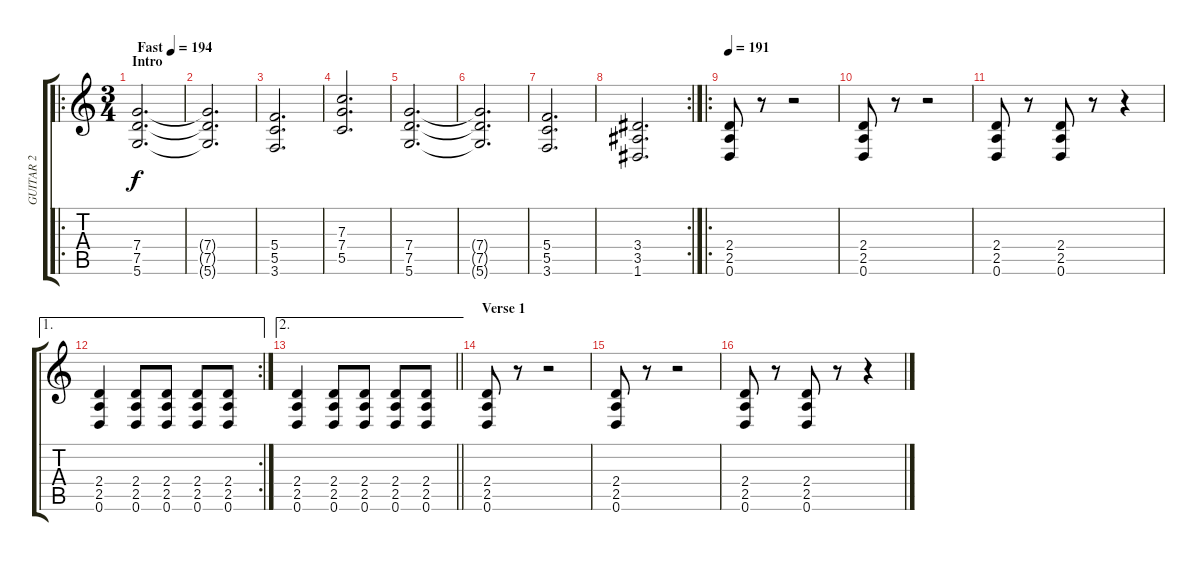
\track ("GUITAR 2" "GUITAR 2") {instrument overdrivenguitar}
\staff {score tabs}
\tuning (D4 A3 F3 C3 G2 D2) {hide}
\ro
\ts (3 4)
\section ("" "Intro")
\tempo (194 "Fast")
\clef g2
\ks c
(7.4 7.5 5.6).2{d dy f instrument overdrivenguitar} |
(7.4{t} 7.5{t} 5.6{t}).2{d} |
(5.4 5.5 3.6).2{d} |
(7.3 7.4 5.5).2{d} |
(7.4 7.5 5.6).2{d} |
(7.4{t} 7.5{t} 5.6{t}).2{d} |
(5.4 5.5 3.6).2{d} |
\rc 2
(3.4 3.5 1.6).2{d} |
\ro
\tempo 191
(2.4 2.5 0.6).8 r.8 r.2 |
(2.4 2.5 0.6).8 r.8 r.2 |
(2.4 2.5 0.6).8 r.8 (2.4 2.5 0.6).8 r.8 r.4 |
\ae 1
\rc 2
(2.4 2.5 0.6).4 (2.4 2.5 0.6).8 (2.4 2.5 0.6).8 (2.4 2.5 0.6).8 (2.4 2.5 0.6).8 |
\ae 2
\barLineRight lightlight
(2.4 2.5 0.6).4 (2.4 2.5 0.6).8 (2.4 2.5 0.6).8 (2.4 2.5 0.6).8 (2.4 2.5 0.6).8 |
\section ("" "Verse 1")
(2.4 2.5 0.6).8 r.8 r.2 |
(2.4 2.5 0.6).8 r.8 r.2 |
(2.4 2.5 0.6).8 r.8 (2.4 2.5 0.6).8 r.8 r.4
